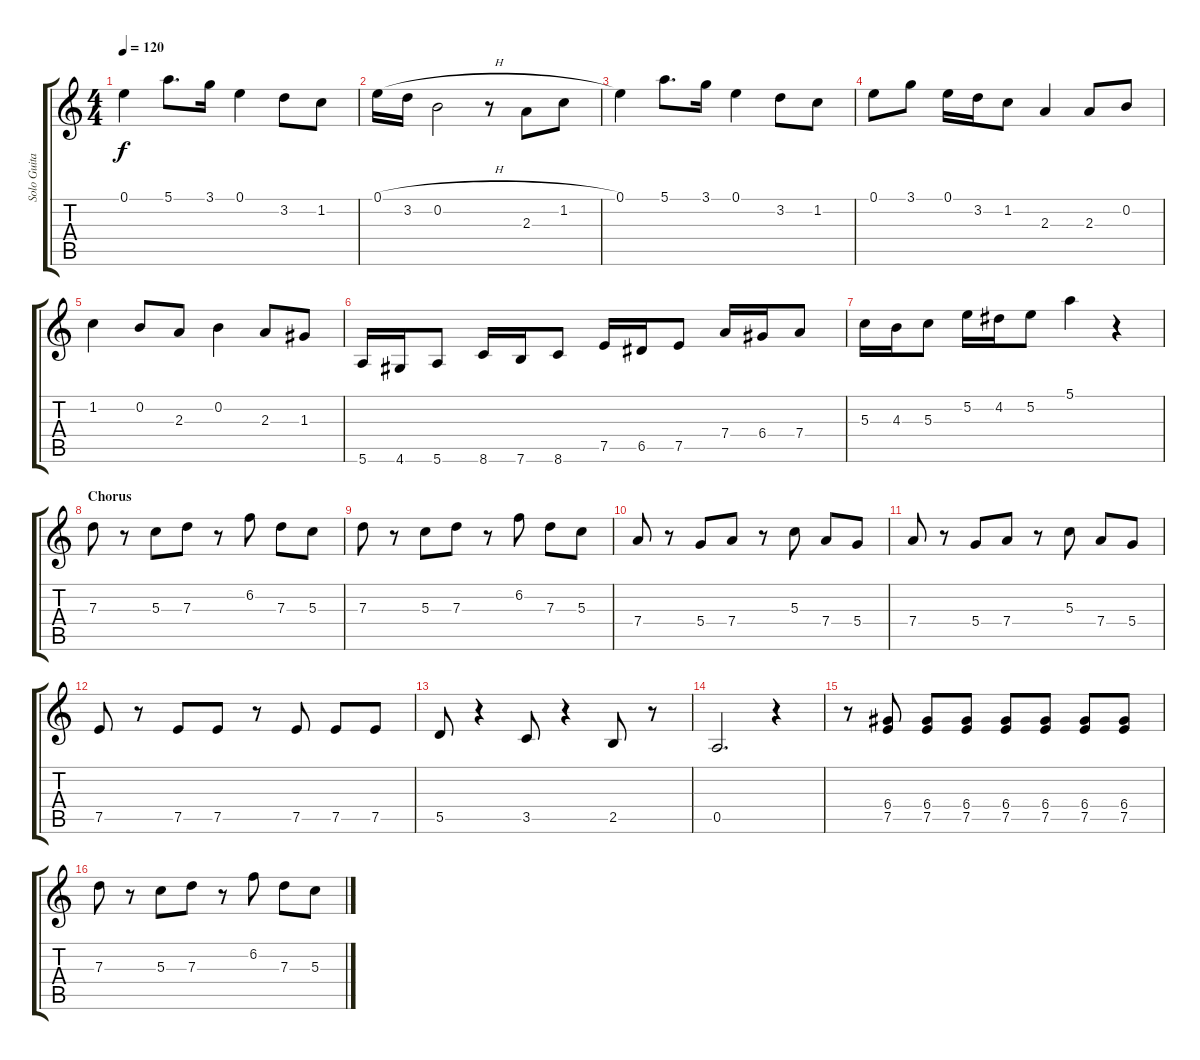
\track ("Solo Guitar" "Solo Guita") {instrument acousticguitarsteel}
\staff {score tabs}
\tuning (E4 B3 G3 D3 A2 E2) {hide}
\ts (4 4)
\tempo 120
\clef g2
\ks c
0.1.4{dy f} 5.1.8{d} 3.1.16 0.1.4 3.2.8 1.2.8 |
0.1{h}.16 3.2.16 0.2.2 r.8 2.3.8 1.2.8 |
0.1.4 5.1.8{d} 3.1.16 0.1.4 3.2.8 1.2.8 |
0.1.8 3.1.8 0.1.16 3.2.16 1.2.8 2.3.4 2.3.8 0.2.8 |
1.2.4 0.2.8 2.3.8 0.2.4 2.3.8 1.3.8 |
5.6.16 4.6.16 5.6.8 8.6.16 7.6.16 8.6.8 7.5.16 6.5.16 7.5.8 7.4.16 6.4.16 7.4.8 |
5.3.16 4.3.16 5.3.8 5.2.16 4.2.16 5.2.8 5.1.4 r.4 |
\section ("" "Chorus")
7.3.8 r.8 5.3.8 7.3.8 r.8 6.2.8 7.3.8 5.3.8 |
7.3.8 r.8 5.3.8 7.3.8 r.8 6.2.8 7.3.8 5.3.8 |
7.4.8 r.8 5.4.8 7.4.8 r.8 5.3.8 7.4.8 5.4.8 |
7.4.8 r.8 5.4.8 7.4.8 r.8 5.3.8 7.4.8 5.4.8 |
7.5.8 r.8 7.5.8 7.5.8 r.8 7.5.8 7.5.8 7.5.8 |
5.5.8 r.4 3.5.8 r.4 2.5.8 r.8 |
0.5.2{d} r.4 |
r.8 (6.4 7.5).8 (6.4 7.5).8 (6.4 7.5).8 (6.4 7.5).8 (6.4 7.5).8 (6.4 7.5).8 (6.4 7.5).8 |
7.3.8 r.8 5.3.8 7.3.8 r.8 6.2.8 7.3.8 5.3.8
